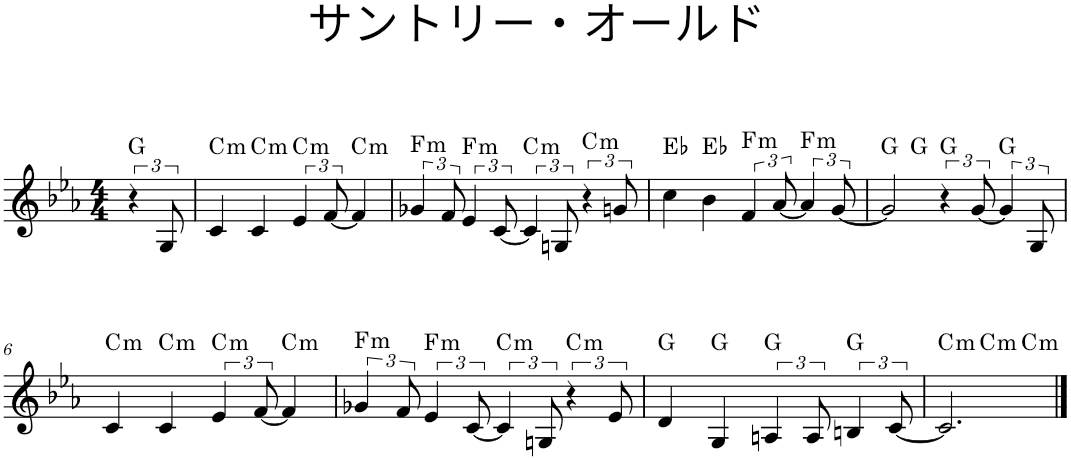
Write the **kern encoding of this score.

**kern	**harte
*part1	*part1
*staff1	*
*I"Piano	*
*I'Pno.	*
*clefG2	*
*k[b-e-a-]	*
*M4/4	*
=1	=1
6r	G:maj
12G/	.
=2	=2
!	!LO:H:kt=m
4c/	C:min
!	!LO:H:kt=m
4c/	C:min
!	!LO:H:kt=m
6e-/	C:min
[12f/	.
!	!LO:H:kt=m
4f/]	C:min
=3	=3
!	!LO:H:kt=m
6g-X/	F:min
12f/	.
!	!LO:H:kt=m
6e-/	F:min
[12c/	.
!	!LO:H:kt=m
6c/]	C:min
12Gn/	.
!	!LO:H:kt=m
6r	C:min
12gn/	.
=4	=4
4cc\	Eb:maj
4b-\	Eb:maj
!	!LO:H:kt=m
6f/	F:min
[12a-/	.
!	!LO:H:kt=m
6a-/]	F:min
[12g/	.
=5	=5
*^	*
2g/]	4ryy	G:maj
.	2.ryy	G:maj
6r	.	G:maj
[12g/	.	.
6g/]	.	G:maj
12G/	.	.
!!LO:LB:g=z	!!
=6	=6	=6
!	!	!LO:H:kt=m
*v	*v	*
4c/	C:min
!	!LO:H:kt=m
4c/	C:min
!	!LO:H:kt=m
6e-/	C:min
[12f/	.
!	!LO:H:kt=m
4f/]	C:min
=7	=7
!	!LO:H:kt=m
6g-X/	F:min
12f/	.
!	!LO:H:kt=m
6e-/	F:min
[12c/	.
!	!LO:H:kt=m
6c/]	C:min
12Gn/	.
!	!LO:H:kt=m
6r	C:min
12e-/	.
=8	=8
4d/	G:maj
4G/	G:maj
6An/	G:maj
12A/	.
6Bn/	G:maj
[12c/	.
=9	=9
!	!LO:H:kt=m
*^	*
*	*^	*
2.c/]	4ryy	2ryy	C:min
!	!	!	!LO:H:kt=m
.	2ryy	.	C:min
!	!	!	!LO:H:kt=m
.	.	4ryy	C:min
*v	*v	*v	*
==	==
*-	*-
